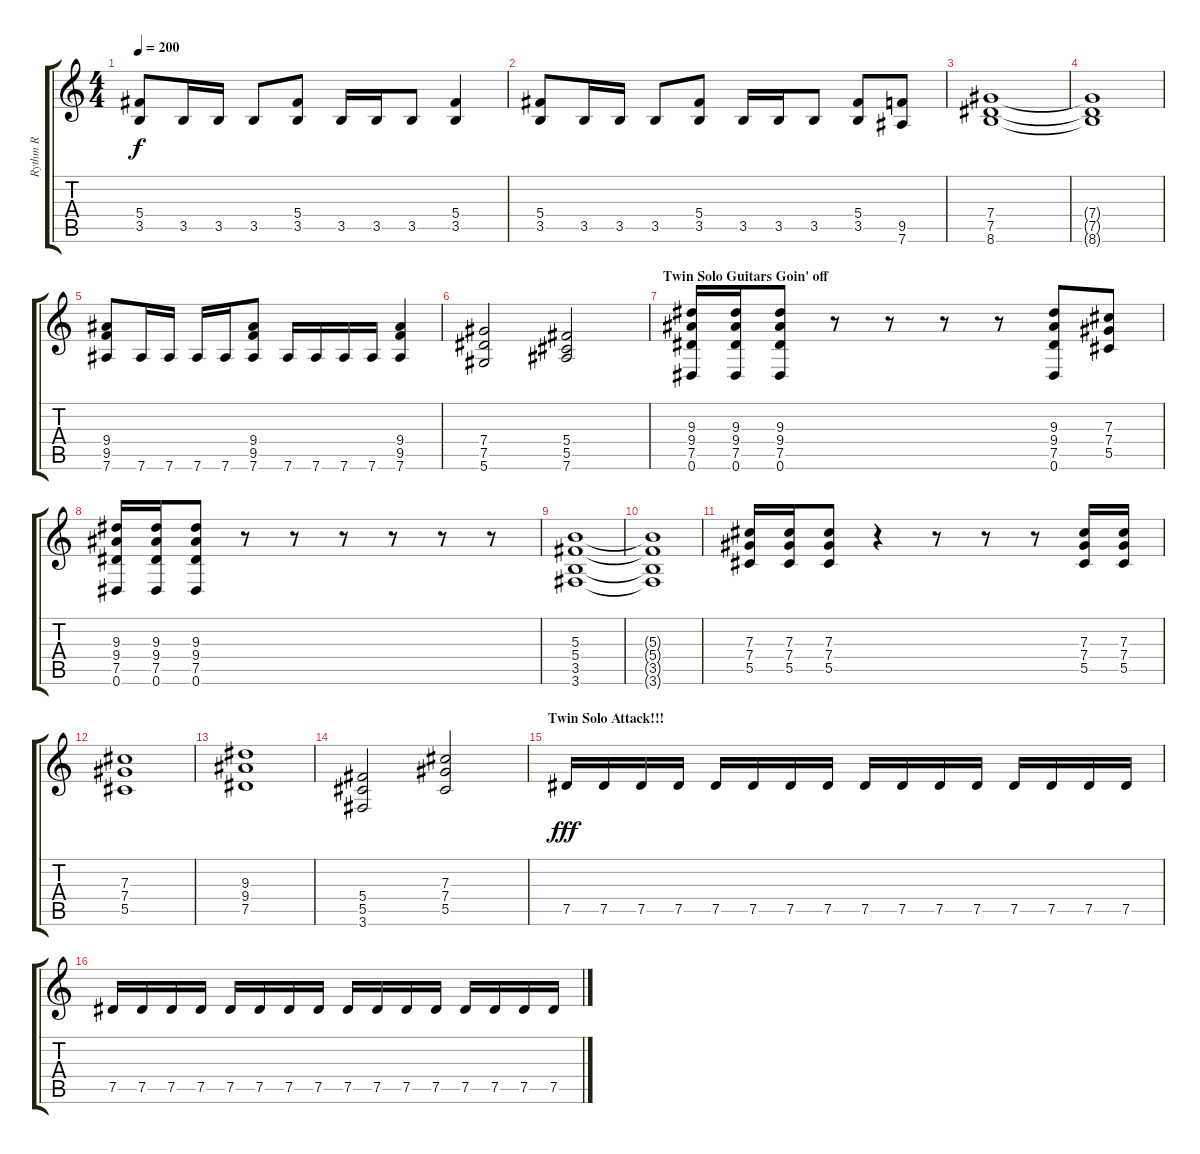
\track ("Rythm R" "Rythm R") {instrument distortionguitar}
\staff {score tabs}
\tuning (Eb4 Bb3 Gb3 Db3 Ab2 Eb2) {hide}
\ts (4 4)
\tempo 200
\clef g2
\ks c
(5.4 3.5).8{dy f} 3.5.16 3.5.16 3.5.8 (5.4 3.5).8 3.5.16 3.5.16 3.5.8 (5.4 3.5).4 |
(5.4 3.5).8 3.5.16 3.5.16 3.5.8 (5.4 3.5).8 3.5.16 3.5.16 3.5.8 (5.4 3.5).8 (9.5 7.6).8 |
(7.4 7.5 8.6).1 |
(7.4{t} 7.5{t} 8.6{t}).1 |
(9.4 9.5 7.6).8 7.6.16 7.6.16 7.6.16 7.6.16 (9.4 9.5 7.6).8 7.6.16 7.6.16 7.6.16 7.6.16 (9.4 9.5 7.6).4 |
(7.4 7.5 5.6).2 (5.4 5.5 7.6).2 |
\section ("" "Twin Solo Guitars Goin' off")
(9.3 9.4 7.5 0.6).16 (9.3 9.4 7.5 0.6).16 (9.3 9.4 7.5 0.6).8 r.8 r.8 r.8 r.8 (9.3 9.4 7.5 0.6).8 (7.3 7.4 5.5).8 |
(9.3 9.4 7.5 0.6).16 (9.3 9.4 7.5 0.6).16 (9.3 9.4 7.5 0.6).8 r.8 r.8 r.8 r.8 r.8 r.8 |
(5.3 5.4 3.5 3.6).1 |
(5.3{t} 5.4{t} 3.5{t} 3.6{t}).1 |
(7.3 7.4 5.5).16 (7.3 7.4 5.5).16 (7.3 7.4 5.5).8 r.4 r.8 r.8 r.8 (7.3 7.4 5.5).16 (7.3 7.4 5.5).16 |
(7.3 7.4 5.5).1 |
(9.3 9.4 7.5).1 |
(5.4 5.5 3.6).2 (7.3 7.4 5.5).2 |
\section ("" "Twin Solo Attack!!!")
7.5.16{dy fff} 7.5.16 7.5.16 7.5.16 7.5.16 7.5.16 7.5.16 7.5.16 7.5.16 7.5.16 7.5.16 7.5.16 7.5.16 7.5.16 7.5.16 7.5.16 |
7.5.16 7.5.16 7.5.16 7.5.16 7.5.16 7.5.16 7.5.16 7.5.16 7.5.16 7.5.16 7.5.16 7.5.16 7.5.16 7.5.16 7.5.16 7.5.16
